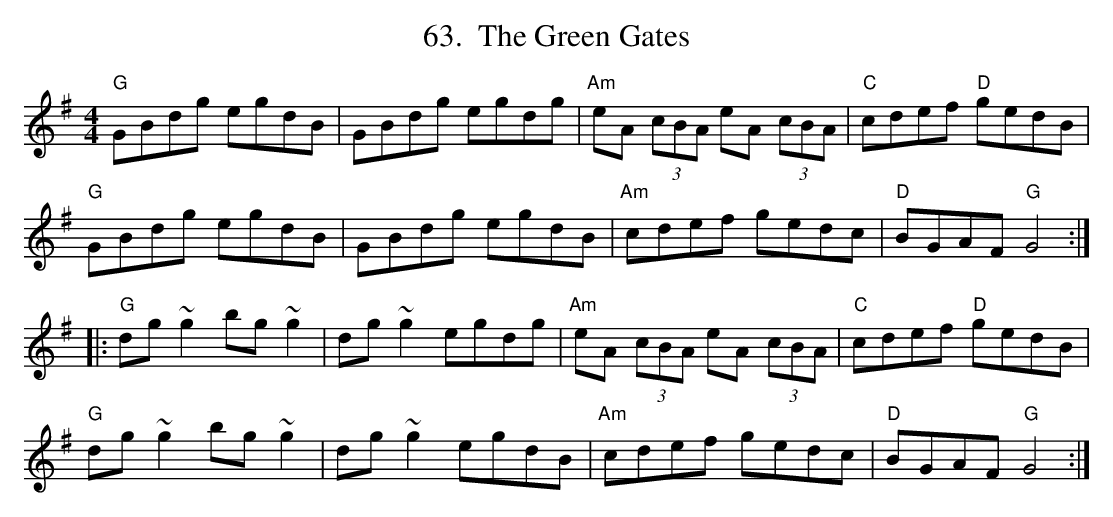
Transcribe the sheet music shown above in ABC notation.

X:1
T: Green Gates, The
M: 4/4
L: 1/8
%%score 1 | 2
K:Gmaj
"G"GBdg egdB|GBdg egdg|"Am"eA (3cBA eA (3cBA|"C"cdef "D"gedB|
"G"GBdg egdB|GBdg egdB|"Am"cdef gedc|"D"BGAF "G"G4:|
|:"G"dg~g2 bg~g2|dg~g2 egdg|"Am"eA (3cBA eA (3cBA|"C"cdef "D"gedB|
"G"dg~g2 bg~g2|dg~g2 egdB|"Am"cdef gedc|"D"BGAF "G"G4:|
